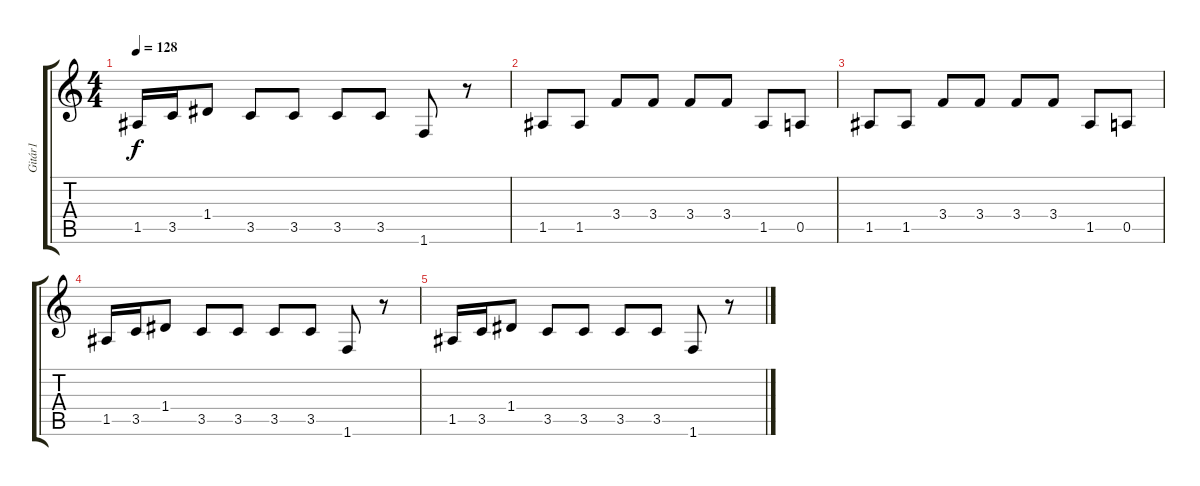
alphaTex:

\track ("Gitár1" "Gitár1") {instrument electricguitarclean}
\staff {score tabs}
\tuning (E4 B3 G3 D3 A2 E2) {hide}
\ts (4 4)
\tempo 128
\clef g2
\ks c
1.5.16{dy f} 3.5.16 1.4.8 3.5.8 3.5.8 3.5.8 3.5.8 1.6.8 r.8 |
1.5.8 1.5.8 3.4.8 3.4.8 3.4.8 3.4.8 1.5.8 0.5.8 |
1.5.8 1.5.8 3.4.8 3.4.8 3.4.8 3.4.8 1.5.8 0.5.8 |
1.5.16 3.5.16 1.4.8 3.5.8 3.5.8 3.5.8 3.5.8 1.6.8 r.8 |
1.5.16 3.5.16 1.4.8 3.5.8 3.5.8 3.5.8 3.5.8 1.6.8 r.8
